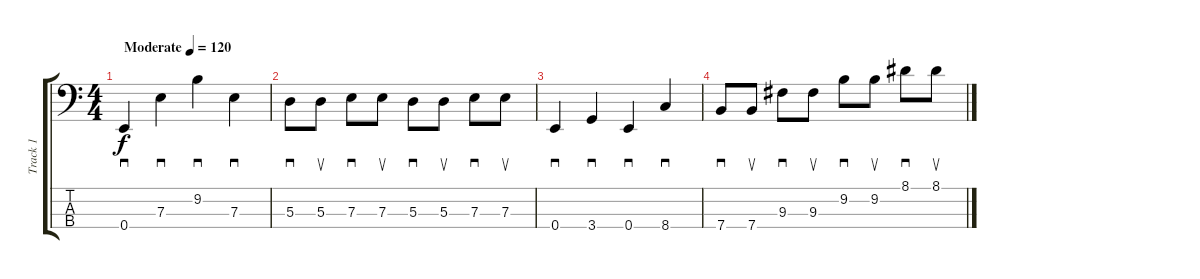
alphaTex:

\track ("Track 1" "Track 1") {instrument electricbassfinger}
\staff {score tabs}
\tuning (G2 D2 A1 E1) {hide}
\ts (4 4)
\tempo (120 "Moderate")
\clef f4
\ks c
0.4.4{sd dy f instrument electricbassfinger} 7.3.4{sd} 9.2.4{sd} 7.3.4{sd} |
5.3.8{sd} 5.3.8{su} 7.3.8{sd} 7.3.8{su} 5.3.8{sd} 5.3.8{su} 7.3.8{sd} 7.3.8{su} |
0.4.4{sd} 3.4.4{sd} 0.4.4{sd} 8.4.4{sd} |
7.4.8{sd} 7.4.8{su} 9.3.8{sd} 9.3.8{su} 9.2.8{sd} 9.2.8{su} 8.1.8{sd} 8.1.8{su}
